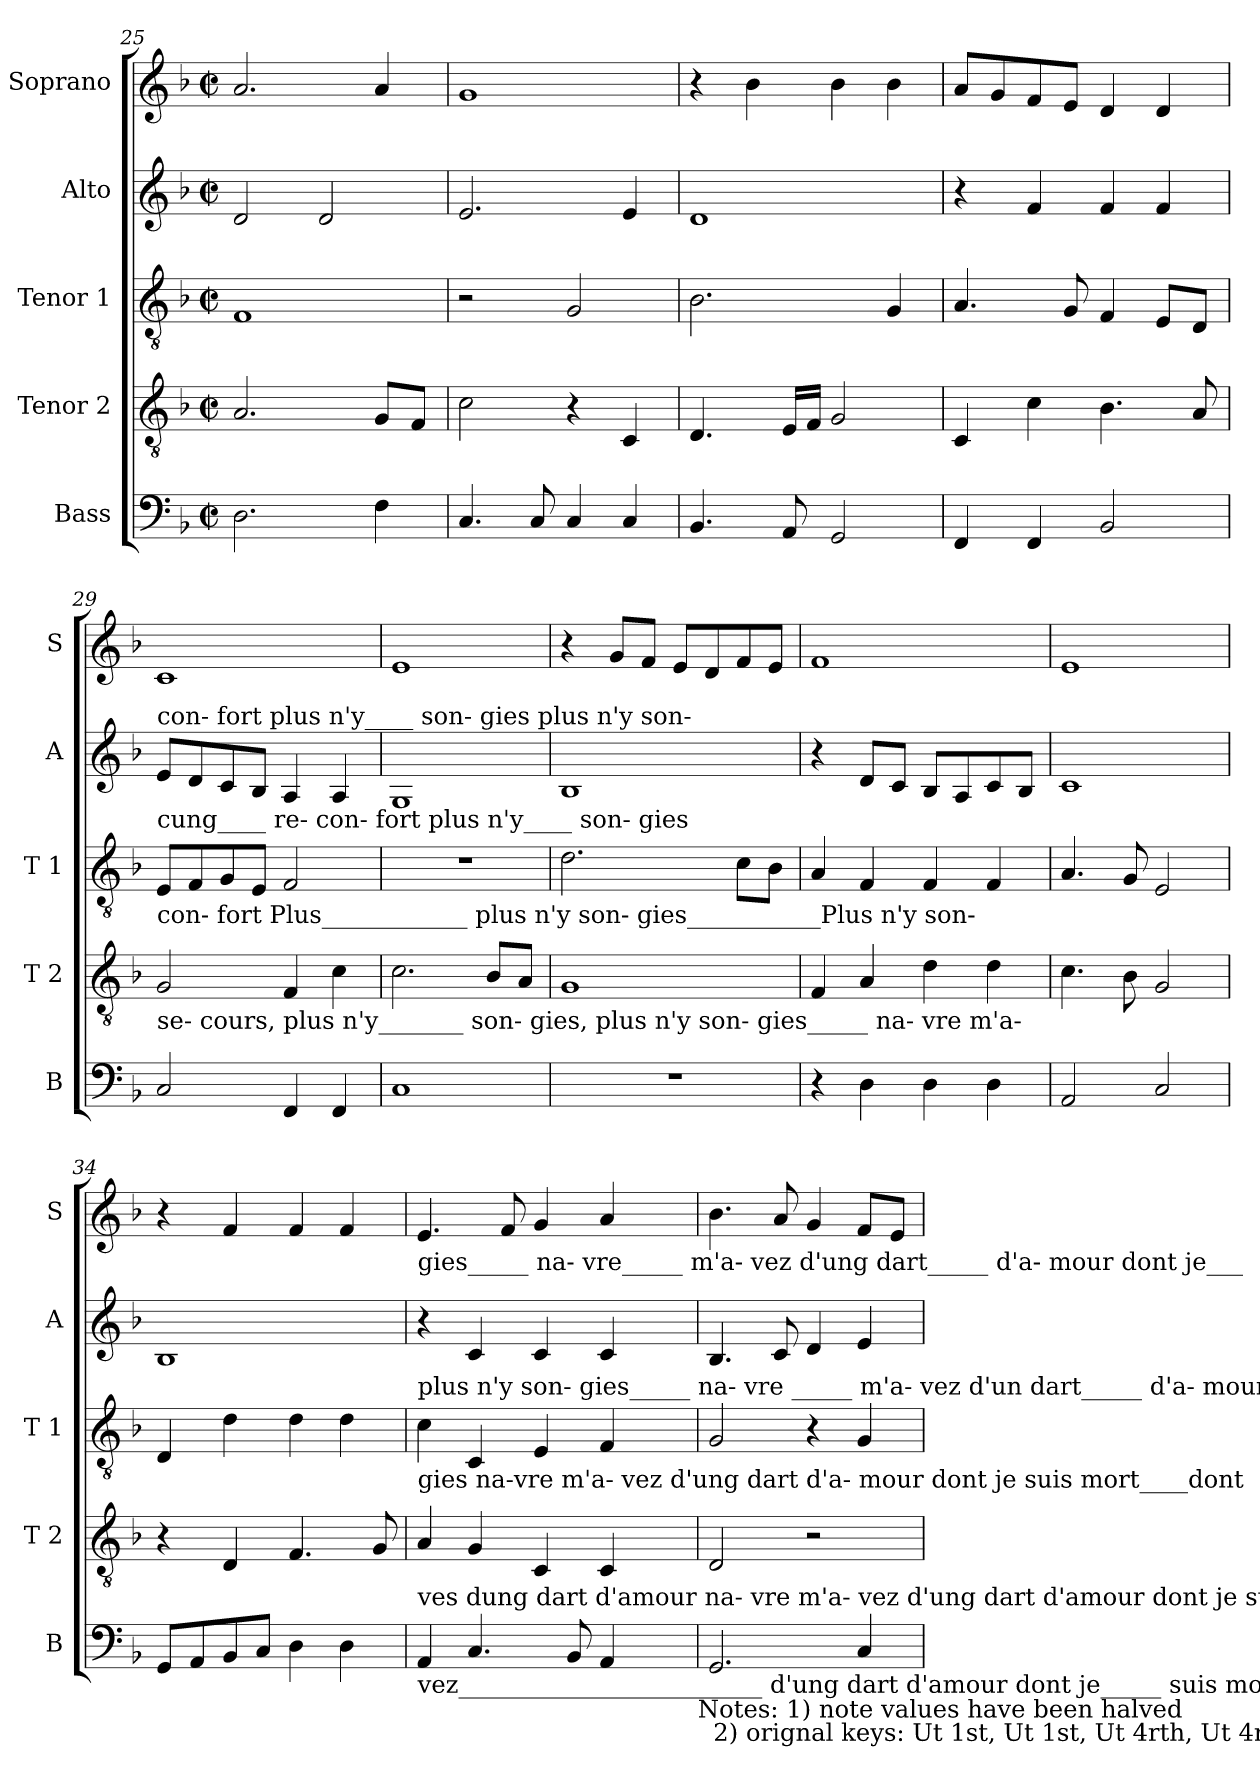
**kern	**kern	**kern	**kern	**kern
*part5	*part4	*part3	*part2	*part1
*staff5	*staff4	*staff3	*staff2	*staff1
*I"Bass	*I"Tenor 2	*I"Tenor 1	*I"Alto	*I"Soprano
*I'B	*I'T 2	*I'T 1	*I'A	*I'S
*clefF4	*clefGv2	*clefGv2	*clefG2	*clefG2
*k[b-]	*k[b-]	*k[b-]	*k[b-]	*k[b-]
*F:	*F:	*F:	*F:	*F:
*M2/2	*M2/2	*M2/2	*M2/2	*M2/2
*met(c|)	*met(c|)	*met(c|)	*met(c|)	*met(c|)
=25	=25	=25	=25	=25
2.D\	2.A/	1F	2d/	2.a/
.	.	.	2d/	.
4F\	8G/L	.	.	4a/
.	8F/J	.	.	.
=26	=26	=26	=26	=26
4.C/	2c\	2r	2.e/	1g
8C/	.	.	.	.
4C/	4r	2G/	.	.
4C/	4C/	.	4e/	.
=27	=27	=27	=27	=27
4.BB-/	4.D/	2.B-\	1d	4r
.	.	.	.	4b-\
8AA/	16E/LL	.	.	.
.	16F/JJ	.	.	.
2GG/	2G/	.	.	4b-\
.	.	4G/	.	4b-\
=28	=28	=28	=28	=28
4FF/	4C/	4.A/	4r	8a/L
.	.	.	.	8g/
4FF/	4c\	.	4f/	8f/
.	.	8G/	.	8e/J
2BB-/	4.B-\	4F/	4f/	4d/
.	.	8E/L	4f/	4d/
.	8A/	8D/J	.	.
!!LO:LB:g=z
=29	=29	=29	=29	=29
!	!	!	!LO:TX:a:t=con-                    fort                      plus n'y____ son-                        gies                     plus n'y son-	!
!	!	!LO:TX:a:t=cung____   re-    con-              fort                             plus n'y____   son-                 gies	!	!
!	!	!LO:TX:b:t=con-      fort                             Plus____________   plus  n'y son-   gies___________Plus n'y son-	!	!
!	!LO:TX:b:t=se-     cours, plus n'y_______  son-                   gies, plus n'y son-  gies_____              na- vre m'a-	!	!	!
2C/	2G/	8E/L	8e/L	1c
.	.	8F/	8d/	.
.	.	8G/	8c/	.
.	.	8E/J	8B-/J	.
4FF/	4F/	2F/	4A/	.
4FF/	4c\	.	4A/	.
=30	=30	=30	=30	=30
1C	2.c\	1r	1G	1e
.	8B-/L	.	.	.
.	8A/J	.	.	.
=31	=31	=31	=31	=31
1r	1G	2.d\	1B-	4r
.	.	.	.	8g/L
.	.	.	.	8f/J
.	.	.	.	8e/L
.	.	.	.	8d/
.	.	8c\L	.	8f/
.	.	8B-\J	.	8e/J
=32	=32	=32	=32	=32
4r	4F/	4A/	4r	1f
4D\	4A/	4F/	8d/L	.
.	.	.	8c/J	.
4D\	4d\	4F/	8B-/L	.
.	.	.	8A/	.
4D\	4d\	4F/	8c/	.
.	.	.	8B-/J	.
=33	=33	=33	=33	=33
2AA/	4.c\	4.A/	1c	1e
.	8B-\	8G/	.	.
2C/	2G/	2E/	.	.
=34	=34	=34	=34	=34
8GG/L	4r	4D/	1B-	4r
8AA/	.	.	.	.
8BB-/	4D/	4d\	.	4f/
8C/J	.	.	.	.
4D\	4.F/	4d\	.	4f/
4D\	.	4d\	.	4f/
.	8G/	.	.	.
!!LO:PB:g=z
=35	=35	=35	=35	=35
!	!	!	!	!LO:TX:b:t=gies_____  na-   vre_____   m'a- vez           d'ung dart_____  d'a-              mour           dont je___
!	!	!LO:TX:a:t=plus n'y son- gies_____  na-   vre _____ m'a- vez             d'un dart_____   d'a-              mour	!	!
!	!	!LO:TX:b:t=gies  na-vre m'a- vez           d'ung dart            d'a-  mour                      dont je  suis  mort____dont	!	!
!LO:TX:a:t=ves dung dart d'amour                  na-             vre   m'a-  vez d'ung dart d'amour dont je suis mort	!	!	!	!
!LO:TX:b:t=vez_________________________           d'ung dart d'amour dont je_____  suis   mort________	!	!	!	!
4AA/	4A/	4c\	4r	4.e/
4.C/	4G/	4C/	4c/	.
.	.	.	.	8f/
.	4C/	4E/	4c/	4g/
8BB-/	.	.	.	.
4AA/	4C/	4F/	4c/	4a/
8..ryy	8..ryy	8..ryy	8..ryy	8..ryy
!LO:TX:b:t=Notes&colon; 1) note values have been halved\n            2) orignal keys&colon; Ut  1st, Ut 1st, Ut 4rth, Ut 4rth, Fa rth	!	!	!	!
=36	=36	=36	=36	=36
2.GG/	2D/	2G/	4.B-/	4.b-\
.	.	.	8c/	8a/
.	2r	4r	4d/	4g/
4C/	.	4G/	4e/	8f/L
.	.	.	.	8e/J
=	=	=	=	=
*-	*-	*-	*-	*-
